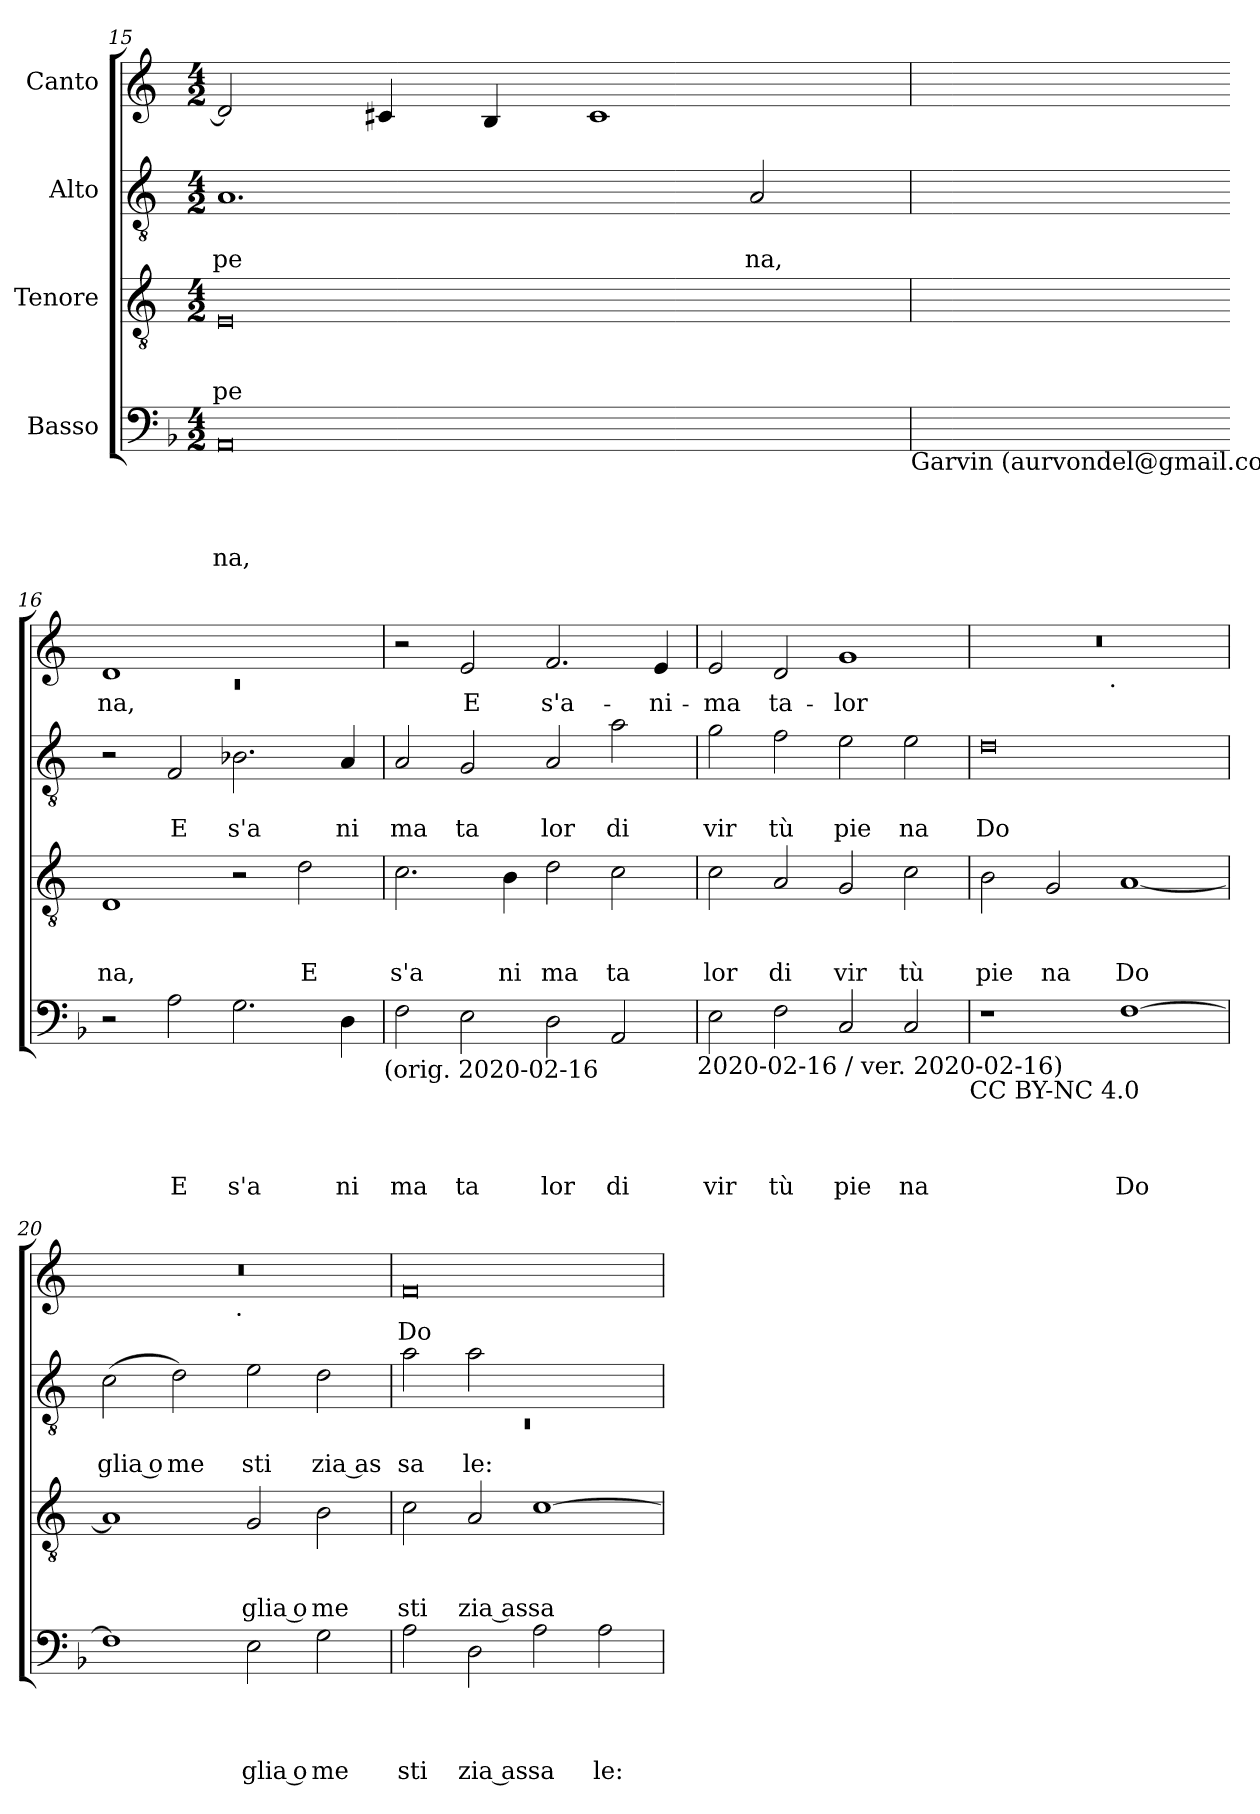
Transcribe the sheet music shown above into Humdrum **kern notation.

**kern	**text	**text	**text	**text	**kern	**text	**text	**text	**kern	**text	**text	**kern	**text
*part4	*part4	*part4	*part4	*part4	*part3	*part3	*part3	*part3	*part2	*part2	*part2	*part1	*part1
*staff4	*staff4	*staff4	*staff4	*staff4	*staff3	*staff3	*staff3	*staff3	*staff2	*staff2	*staff2	*staff1	*staff1
*I"Basso	*	*	*	*	*I"Tenore	*	*	*	*I"Alto	*	*	*I"Canto	*
*clefF4	*	*	*	*	*clefGv2	*	*	*	*clefGv2	*	*	*clefG2	*
*	*	*	*	*	*ITrd-3c-5	*	*	*	*ITrd-3c-5	*	*	*ITrd-3c-5	*
*k[b-]	*	*	*	*	*k[b-]	*	*	*	*k[b-]	*	*	*k[b-]	*
*F:	*	*	*	*	*F:	*	*	*	*F:	*	*	*F:	*
*M4/2	*	*	*	*	*M4/2	*	*	*	*M4/2	*	*	*M4/2	*
=15	=15	=15	=15	=15	=15	=15	=15	=15	=15	=15	=15	=15	=15
!	!	!	!	!LO:LY:b	!	!	!	!LO:LY:b	!	!	!LO:LY:b	!	!
0AA	.	.	.	na,	0A	.	.	pe	1.d	.	pe	2g/]	.
.	.	.	.	.	.	.	.	.	.	.	.	4f#X/	.
.	.	.	.	.	.	.	.	.	.	.	.	4e/	.
.	.	.	.	.	.	.	.	.	.	.	.	1f#	.
!	!	!	!	!	!	!	!	!	!	!	!LO:LY:b	!	!
.	.	.	.	.	.	.	.	.	2d/	.	na,	.	.
!LO:TX:b:t=Garvin (aurvondel@gmail.com)	!	!	!	!	!	!	!	!	!	!	!	!	!
=16	=16	=16	=16	=16	=16	=16	=16	=16	=16	=16	=16	=16	=16
*	*	*	*	*	*	*	*	*	*	*	*	*^	*
!	!	!	!	!	!	!	!	!LO:LY:b	!	!	!	!	!LO:N:vis=1	!LO:LY:b
2r	.	.	.	.	1G	.	.	na,	2r	.	.	1g	0rc	-na,
!	!	!	!	!LO:LY:b	!	!	!	!	!	!	!LO:LY:b	!	!	!
2A\	.	.	.	E	.	.	.	.	2B-/	.	E	.	.	.
!	!	!	!	!LO:LY:b	!	!	!	!	!	!	!LO:LY:b	!	!	!
2.G\	.	.	.	s'a	2r	.	.	.	2.e-\	.	s'a	1ryy	.	.
!	!	!	!	!	!	!	!	!LO:LY:b	!	!	!	!	!	!
.	.	.	.	.	2g\	.	.	E	.	.	.	.	.	.
!	!	!	!	!LO:LY:b	!	!	!	!	!	!	!LO:LY:b	!	!	!
4D\	.	.	.	ni	.	.	.	.	4d/	.	ni	.	.	.
*	*	*	*	*	*	*	*	*	*	*	*	*v	*v	*
!LO:TX:b:t=(orig. 2020-02-16	!	!	!	!	!	!	!	!	!	!	!	!	!
=17	=17	=17	=17	=17	=17	=17	=17	=17	=17	=17	=17	=17	=17
!	!	!	!	!LO:LY:b	!	!	!	!LO:LY:b	!	!	!LO:LY:b	!	!
2F\	.	.	.	ma	2.f\	.	.	s'a	2d/	.	ma	2r	.
!	!	!	!	!LO:LY:b	!	!	!	!	!	!	!LO:LY:b	!	!LO:LY:b
2E\	.	.	.	ta	.	.	.	.	2c/	.	ta	2a/	E
!	!	!	!	!	!	!	!	!LO:LY:b	!	!	!	!	!
.	.	.	.	.	4e\	.	.	ni	.	.	.	.	.
!	!	!	!	!LO:LY:b	!	!	!	!LO:LY:b	!	!	!LO:LY:b	!	!LO:LY:b
2D\	.	.	.	lor	2g\	.	.	ma	2d/	.	lor	2.b-/	s'a-
!	!	!	!	!LO:LY:b	!	!	!	!LO:LY:b	!	!	!LO:LY:b	!	!
2AA/	.	.	.	di	2f\	.	.	ta	2dd\	.	di	.	.
!	!	!	!	!	!	!	!	!	!	!	!	!	!LO:LY:b
.	.	.	.	.	.	.	.	.	.	.	.	4a/	-ni-
!LO:TX:b:t=2020-02-16 / ver. 2020-02-16)	!	!	!	!	!	!	!	!	!	!	!	!	!
=18	=18	=18	=18	=18	=18	=18	=18	=18	=18	=18	=18	=18	=18
!	!	!	!	!LO:LY:b	!	!	!	!LO:LY:b	!	!	!LO:LY:b	!	!LO:LY:b
2E\	.	.	.	vir	2f\	.	.	lor	2cc\	.	vir	2a/	-ma
!	!	!	!	!LO:LY:b	!	!	!	!LO:LY:b	!	!	!LO:LY:b	!	!LO:LY:b
2F\	.	.	.	tù	2d/	.	.	di	2b-\	.	tù	2g/	ta-
!	!	!	!	!LO:LY:b	!	!	!	!LO:LY:b	!	!	!LO:LY:b	!	!LO:LY:b
2C/	.	.	.	pie	2c/	.	.	vir	2a\	.	pie	1cc	-lor
!	!	!	!	!LO:LY:b	!	!	!	!LO:LY:b	!	!	!LO:LY:b	!	!
2C/	.	.	.	na	2f\	.	.	tù	2a\	.	na	.	.
!LO:TX:b:t=CC BY-NC 4.0	!	!	!	!	!	!	!	!	!	!	!	!	!
=19	=19	=19	=19	=19	=19	=19	=19	=19	=19	=19	=19	=19	=19
!	!	!	!	!	!	!	!	!LO:LY:b	!	!	!LO:LY:b	!	!
*	*	*	*	*	*	*	*	*	*	*	*	*^	*
1r	.	.	.	.	2e\	.	.	pie	0g	.	Do	0r	2ryy	.
!	!	!	!	!	!	!	!	!LO:LY:b	!	!	!	!	!	!
.	.	.	.	.	2c/	.	.	na	.	.	.	.	4...ryy	.
!	!	!	!	!	!	!	!	!	!	!	!	!	!LO:TX:b:t=.	!
.	.	.	.	.	.	.	.	.	.	.	.	.	1ryy	.
!	!	!	!	!LO:LY:b	!	!	!	!LO:LY:b	!	!	!	!	!	!
[>1F	.	.	.	Do	[>1d	.	.	Do	.	.	.	.	.	.
.	.	.	.	.	.	.	.	.	.	.	.	.	32ryy	.
!!LO:PB:g=z	!!
=20	=20	=20	=20	=20	=20	=20	=20	=20	=20	=20	=20	=20	=20	=20
!	!	!	!	!	!	!	!	!	!	!	!LO:LY:b	!	!	!
1F]	.	.	.	.	1d]	.	.	.	(<2f\	.	glia o	0r	2ryy	.
!	!	!	!	!	!	!	!	!	!	!	!LO:LY:b	!	!	!
.	.	.	.	.	.	.	.	.	2g\)	.	me	.	4...ryy	.
!	!	!	!	!	!	!	!	!	!	!	!	!	!LO:TX:b:t=.	!
.	.	.	.	.	.	.	.	.	.	.	.	.	1ryy	.
!	!	!	!	!LO:LY:b	!	!	!	!LO:LY:b	!	!	!LO:LY:b	!	!	!
2E\	.	.	.	glia o	2c/	.	.	glia o	2a\	.	sti	.	.	.
!	!	!	!	!LO:LY:b	!	!	!	!LO:LY:b	!	!	!LO:LY:b:rj	!	!	!
2G\	.	.	.	me	2e\	.	.	me	2g\	.	zia as	.	.	.
.	.	.	.	.	.	.	.	.	.	.	.	.	32ryy	.
=21	=21	=21	=21	=21	=21	=21	=21	=21	=21	=21	=21	=21	=21	=21
*	*	*	*	*	*	*	*	*	*^	*	*	*	*	*
!	!	!	!	!LO:LY:b	!	!	!	!LO:LY:b	!	!LO:N:vis=1	!	!LO:LY:b	!	!	!LO:LY:b
*	*	*	*	*	*	*	*	*	*	*	*	*	*v	*v	*
2A\	.	.	.	sti	2f\	.	.	sti	2dd\	0rC	.	sa	0b-	Do
!	!	!	!	!LO:LY:b:rj	!	!	!	!LO:LY:b:rj	!	!	!	!LO:LY:b	!	!
2D\	.	.	.	zia as	2d/	.	.	zia as	2dd\	.	.	le:	.	.
!	!	!	!	!LO:LY:b	!	!	!	!LO:LY:b	!	!	!	!	!	!
2A\	.	.	.	sa	[>1f	.	.	sa	1ryy	.	.	.	.	.
!	!	!	!	!LO:LY:b	!	!	!	!	!	!	!	!	!	!
2A\	.	.	.	le:	.	.	.	.	.	.	.	.	.	.
*	*	*	*	*	*	*	*	*	*v	*v	*	*	*	*
=	=	=	=	=	=	=	=	=	=	=	=	=	=
*-	*-	*-	*-	*-	*-	*-	*-	*-	*-	*-	*-	*-	*-
